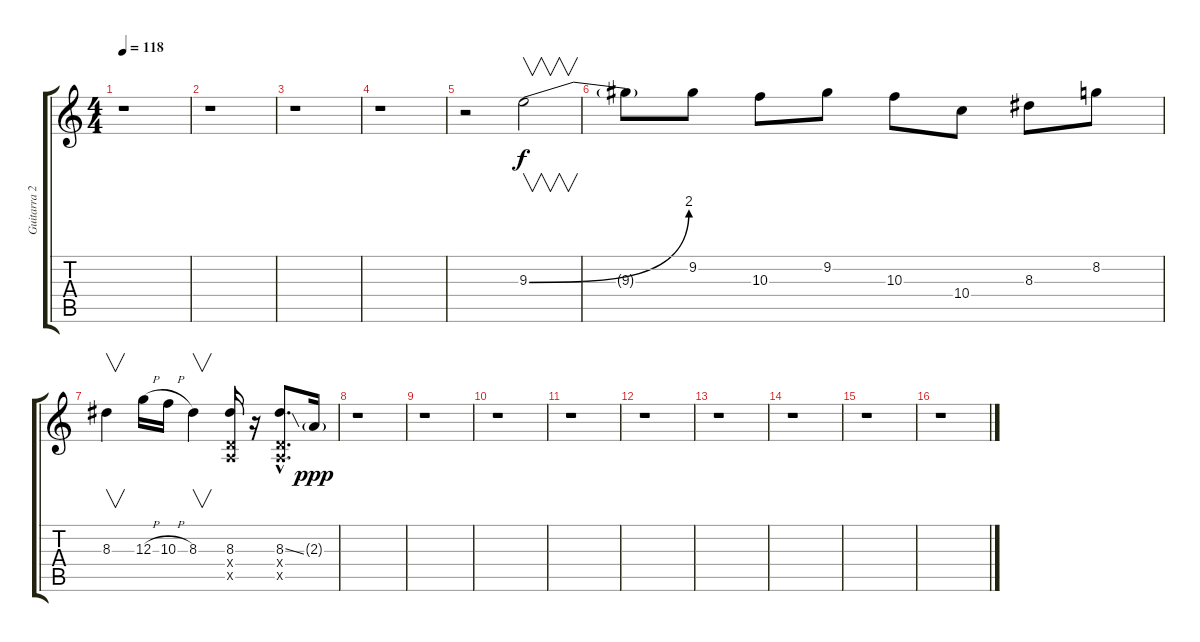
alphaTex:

\track ("Guitarra 2" "Guitarra 2") {instrument distortionguitar}
\staff {score tabs}
\tuning (E4 B3 G3 D3 A2 E2) {hide}
\ts (4 4)
\tempo 118
\clef g2
\ks c
r.1{dy f instrument distortionguitar} |
r.1 |
r.1 |
r.1 |
r.2 9.3{be (bend 0 0 60 8)}.2{v} |
9.3{t}.8 9.2.8 10.3.8 9.2.8 10.3.8 10.4.8 8.3.8 8.2.8 |
8.3.4{v} 12.3{h}.16 10.3{h}.16 8.3.4{v} (8.3 0.4{x} 0.5{x}).16 r.16 (8.3{ss hac} 0.4{hac x} 0.5{hac x}).8{d} 2.3{g}.16{dy ppp} |
r.1 |
r.1 |
r.1 |
r.1 |
r.1 |
r.1 |
r.1 |
r.1 |
r.1
